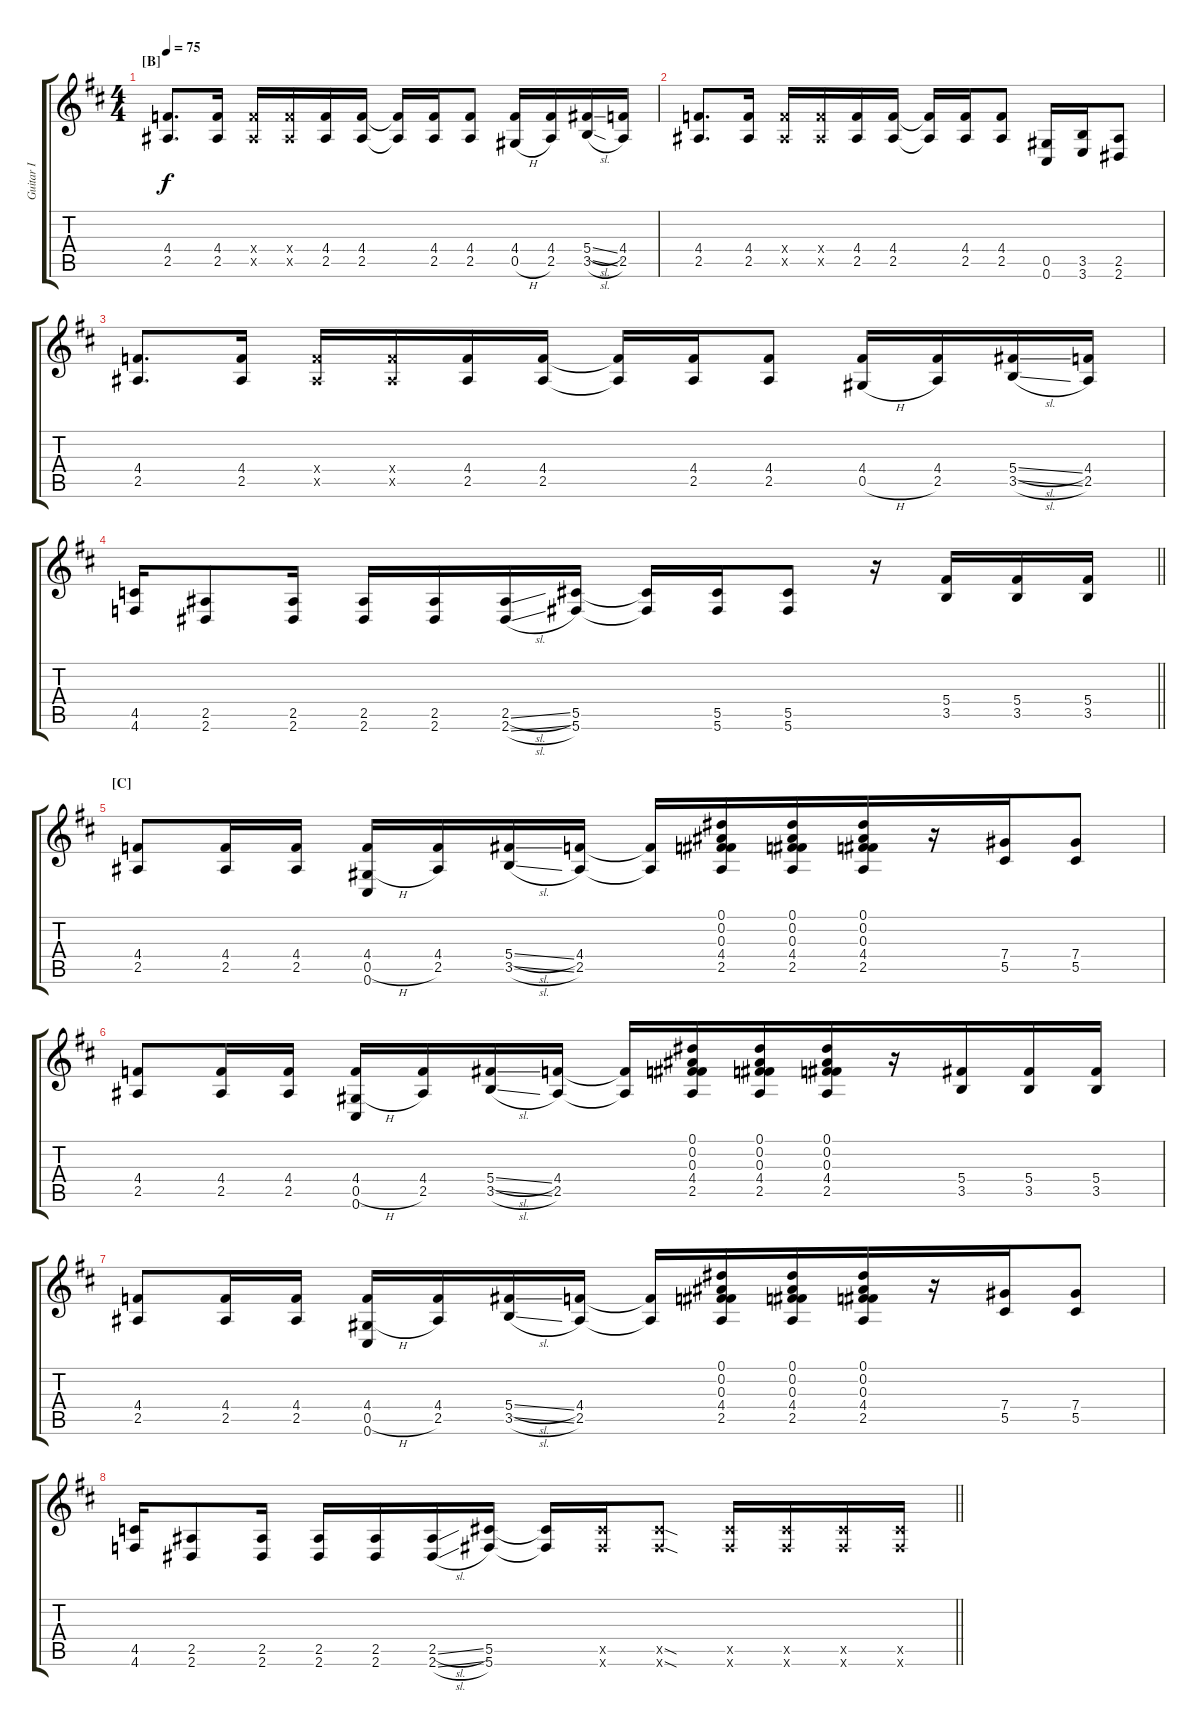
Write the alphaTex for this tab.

\track ("Guitar I" "Guitar I") {instrument overdrivenguitar}
\staff {score tabs}
\tuning (Eb4 Bb3 Gb3 Db3 Ab2 Db2) {hide}
\ts (4 4)
\section ("" "[B]")
\tempo 75
\clef g2
\ks bminor
(4.4 2.5).8{d dy f} (4.4 2.5).16 (4.4{x} 2.5{x}).16 (4.4{x} 2.5{x}).16 (4.4 2.5).16 (4.4 2.5).16 (4.4{t} 2.5{t}).16 (4.4 2.5).16 (4.4 2.5).8 (4.4 0.5{h}).16 (4.4 2.5).16 (5.4{sl} 3.5{sl}).16 (4.4 2.5).16 |
(4.4 2.5).8{d} (4.4 2.5).16 (4.4{x} 2.5{x}).16 (4.4{x} 2.5{x}).16 (4.4 2.5).16 (4.4 2.5).16 (4.4{t} 2.5{t}).16 (4.4 2.5).16 (4.4 2.5).8 (0.5 0.6).16 (3.5 3.6).16 (2.5 2.6).8 |
(4.4 2.5).8{d} (4.4 2.5).16 (4.4{x} 2.5{x}).16 (4.4{x} 2.5{x}).16 (4.4 2.5).16 (4.4 2.5).16 (4.4{t} 2.5{t}).16 (4.4 2.5).16 (4.4 2.5).8 (4.4 0.5{h}).16 (4.4 2.5).16 (5.4{sl} 3.5{sl}).16 (4.4 2.5).16 |
\barLineRight lightlight
(4.5 4.6).16 (2.5 2.6).8 (2.5 2.6).16 (2.5 2.6).16{beam merge} (2.5 2.6).16 (2.5{sl} 2.6{sl}).16 (5.5 5.6).16 (5.5{t} 5.6{t}).16 (5.5 5.6).16 (5.5 5.6).8 r.16 (5.4 3.5).16{beam merge} (5.4 3.5).16 (5.4 3.5).16 |
\section ("" "[C]")
\ks d
(4.4 2.5).8{beam merge} (4.4 2.5).16 (4.4 2.5).16 (4.4 0.5{h} 0.6).16 (4.4 2.5).16 (5.4{sl} 3.5{sl}).16 (4.4 2.5).16 (4.4{t} 2.5{t}).16 (0.1 0.2 0.3 4.4 2.5).16 (0.1 0.2 0.3 4.4 2.5).16 (0.1 0.2 0.3 4.4 2.5).16{beam merge} r.16 (7.4 5.5).16 (7.4 5.5).8 |
\ks bminor
(4.4 2.5).8{beam merge} (4.4 2.5).16 (4.4 2.5).16 (4.4 0.5{h} 0.6).16 (4.4 2.5).16 (5.4{sl} 3.5{sl}).16 (4.4 2.5).16 (4.4{t} 2.5{t}).16 (0.1 0.2 0.3 4.4 2.5).16 (0.1 0.2 0.3 4.4 2.5).16 (0.1 0.2 0.3 4.4 2.5).16{beam merge} r.16 (5.4 3.5).16 (5.4 3.5).16 (5.4 3.5).16 |
(4.4 2.5).8{beam merge} (4.4 2.5).16 (4.4 2.5).16 (4.4 0.5{h} 0.6).16 (4.4 2.5).16 (5.4{sl} 3.5{sl}).16 (4.4 2.5).16 (4.4{t} 2.5{t}).16 (0.1 0.2 0.3 4.4 2.5).16 (0.1 0.2 0.3 4.4 2.5).16 (0.1 0.2 0.3 4.4 2.5).16{beam merge} r.16 (7.4 5.5).16 (7.4 5.5).8 |
\barLineRight lightlight
(4.5 4.6).16 (2.5 2.6).8 (2.5 2.6).16 (2.5 2.6).16 (2.5 2.6).16 (2.5{sl} 2.6{sl}).16 (5.5 5.6).16 (5.5{t} 5.6{t}).16 (5.5{x} 5.6{x}).16 (5.5{sod x} 5.6{sod x}).8 (5.5{x} 5.6{x}).16 (5.5{x} 5.6{x}).16 (5.5{x} 5.6{x}).16 (5.5{x} 5.6{x}).16
